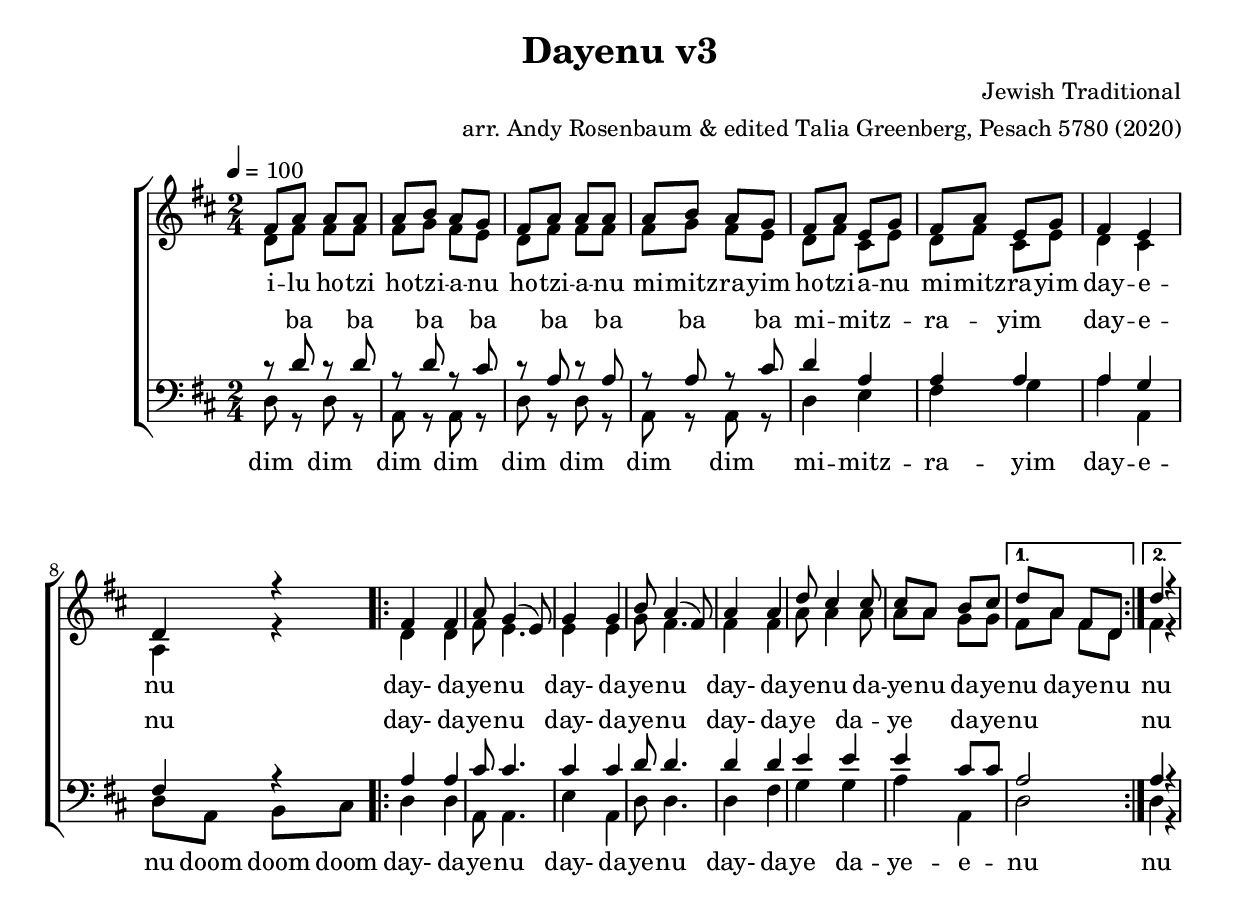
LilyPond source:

\version "2.18.2"  % necessary for upgrading to future LilyPond versions.

\header {
	title = "Dayenu v3"
	composer = "Jewish Traditional"
	arranger = "arr. Andy Rosenbaum & edited Talia Greenberg, Pesach 5780 (2020)"
}


\paper {
  top-system-spacing #'basic-distance = #10
  score-system-spacing #'basic-distance = #20
  system-system-spacing #'basic-distance = #20
  last-bottom-spacing #'basic-distance = #10
}

global = {
  \key d \major
  \time 2/4
  \tempo 4 = 100
}

% =========== %
% verse notes %
% =========== %

sopVerse = \relative d' {
	| fis8 a a a | a b a g 
	| fis  a a a | a b a g 
	| fis  a e g | fis a e g 
	| fis4 e     | d  r |
}

altoVerse = \relative d' {
	| d8 fis fis fis | fis g fis e
	| d  fis fis fis | fis g fis e
	| d  fis cis e   | d fis cis e
	| d4 cis         | a  r |
}

tenorVerse = \relative d' {
	| r8 d r d | r d r cis
	| r a r a  | r a r cis
	| d4 a | a a
	| a4 g | fis  r |
}

bassVerse = \relative d {
	| d8 r d r | a r a r
	| d r d r | a r a r
	| d4 e | fis g
	| a a, | d8 a b cis |
}

% =========== %
% verse words %
% =========== %

mitzWords = \lyricmode {
	| i -- lu ho -- tzi | ho -- tzi -- a -- nu 
	| ho -- tzi -- a -- nu | mi -- mitz -- ra -- yim 
	| ho -- tzi -- a -- nu | mi -- mitz -- ra -- yim 
	| day -- e -- | nu |
}

tenorWords = \lyricmode {
	| ba ba
	| ba ba
	| ba ba
	| ba ba
	| mi -- mitz -- 
	| ra -- yim 
	| day -- e -- 
	| nu  |
}

bassWords = \lyricmode {
	| dim dim
	| dim dim
	| dim dim
	| dim dim
	| mi -- mitz -- 
	| ra -- yim 
	| day -- e -- 
	| nu doom doom doom |
}

% ============ %
% chorus notes %
% ============ %

sopChorusCommon = \relative d' {
	| fis4 fis 
	| a8 g4( e8)
	| g4 g
	| b8 a4( fis8)
	| a4 a
	| d8 cis4 cis8
	| cis a b cis |
}


sopChorusEndOne = \relative d'' {
	| d8 a fis d |
}

sopChorusEndTwo = \relative d'' {
	| d4 r4 |
}

altoChorusCommon = \relative d' {
	| d4 d
	| fis8 e4.
	| e4 e
	| g8 fis4.
	| fis4 fis
	| a8 a4 a8
	| a8 a g g |
}

altoChorusEndOne = \relative d' {
	| fis8 a fis d |
}

altoChorusEndTwo = \relative d' {
	| fis4 r |
}

tenorChorusCommon = \relative d' {
	| a4 a 
	| cis8 cis4.
	| cis4 cis 
	| d8 d4.
	| d4 d 
	| e e 
	| e cis8 cis |
}

tenorChorusEndOne = \relative d' {
	| a2 |
}

tenorChorusEndTwo = \relative d' {
	| a4 r |
}

bassChorusCommon = \relative d {
	| d4 d
	| a8 a4.
	| e'4 a,
	| d8 d4.
	| d4 fis
	| g g 
	| a a, |
}

bassChorusEndOne = \relative d {
	| d2 |
}

bassChorusEndTwo = \relative d {
	| d4 r |
}

% ============ %
% chorus words %
% ============ %

% Specifically allow "day" when in stressed isolation,
%   but keep it "da-" when it's part of the whole word,
%	to avoid closing the diphthong early.

upperChorusWordsCommon = \lyricmode {
	| day- da -- | ye -- nu 
	| day- da -- | ye -- nu
	| day- da -- | ye -- nu da -- 
	| ye -- nu da -- ye -- |
}

upperChorusWordsEndOne = \lyricmode {
	| nu da -- ye -- nu |
}

upperChorusWordsEndTwo = \lyricmode {
	| nu |
}

lowerChorusWordsCommon = \lyricmode {
	| day- da -- | ye -- nu 
	| day- da -- | ye -- nu
	| day- da -- | ye da -- |
}

tenorChorusWordsCommon = {
	\lowerChorusWordsCommon \lyricmode { | ye da -- ye -- | }
}

tenorChorusWordsEndOne = \lyricmode {
	| nu |
}

tenorChorusWordsEndTwo = \lyricmode {
	| nu |
}

bassChorusWordsCommon = {
	\lowerChorusWordsCommon \lyricmode { | ye -- e -- | }
}

bassChorusWordsEndOne = \lyricmode {
	| nu |
}

bassChorusWordsEndTwo = \lyricmode {
	| nu |
}

% ======== %
% in order %
% ======== %

sop = {
	\sopVerse
	\repeat volta 2 \sopChorusCommon
	\alternative {
		{ \sopChorusEndOne }
		{ \sopChorusEndTwo }
	}
}

alto = {
	\altoVerse
	\repeat volta 2 \altoChorusCommon 
	\alternative {
		{ \altoChorusEndOne }
		{ \altoChorusEndTwo }
	}
}

tenor = {
	\tenorVerse
	\repeat volta 2 \tenorChorusCommon
	\alternative {
		{ \tenorChorusEndOne }
		{ \tenorChorusEndTwo }
	}
}

bass = {
	\bassVerse 
	\repeat volta 2 \bassChorusCommon
	\alternative {
		{ \bassChorusEndOne }
		{ \bassChorusEndTwo }
	}
}

sopWordsAll = {
	\mitzWords
	\upperChorusWordsCommon
	\upperChorusWordsEndOne
	\upperChorusWordsEndTwo 
}

altoWordsAll = { 
	\mitzWords
	\upperChorusWordsCommon
	\upperChorusWordsEndOne
	\upperChorusWordsEndTwo 
}

tenorWordsAll = { 
	\tenorWords 
	\tenorChorusWordsCommon 
	\tenorChorusWordsEndOne 
	\tenorChorusWordsEndTwo 
}

bassWordsAll = { 
	\bassWords 
	\bassChorusWordsCommon 
	\bassChorusWordsEndOne 
	\bassChorusWordsEndTwo
}


emptyWords = \lyricmode {}

allStuff = {
  \new ChoirStaff <<
    \new Lyrics = "sopranos" \with {
      % this is needed for lyrics above a staff
      \override VerticalAxisGroup.staff-affinity = #DOWN
    }
    \new Staff = "upper" <<
  \tempo 4 = 100
	\set Staff.midiInstrument = "voice oohs"
      \new Voice = "sopranos" {
        \voiceOne
        << \global \sop >>
      }
      \new Voice = "altos" {
        \voiceTwo
        << \global \alto >>
      }
    >>
    \new Lyrics = "altos"
    \new Lyrics = "tenors" \with {
      % this is needed for lyrics above a staff
      \override VerticalAxisGroup.staff-affinity = #DOWN
    }
    \new Staff = "lower" <<
      \set Staff.midiInstrument = "voice oohs"
      \clef bass
      \new Voice = "tenors" {
        \voiceOne
        << \global \tenor >>
      }
      \new Voice = "basses" {
        \voiceTwo << \global \bass >>
      }
    >>
    \new Lyrics = "basses"
%     \context Lyrics = "sopranos" \lyricsto "sopranos" \emptyWords
    \context Lyrics = "altos" \lyricsto "altos" \altoWordsAll
    \context Lyrics = "tenors" \lyricsto "tenors" \tenorWordsAll
    \context Lyrics = "basses" \lyricsto "basses" \bassWordsAll
  >>
}

% For printed pdf music.
\score {
	\allStuff
	\layout{}
}

% For midi
\score {
	\unfoldRepeats {
		\allStuff
	}
	\midi{ \tempo 4 = 100 }
}
